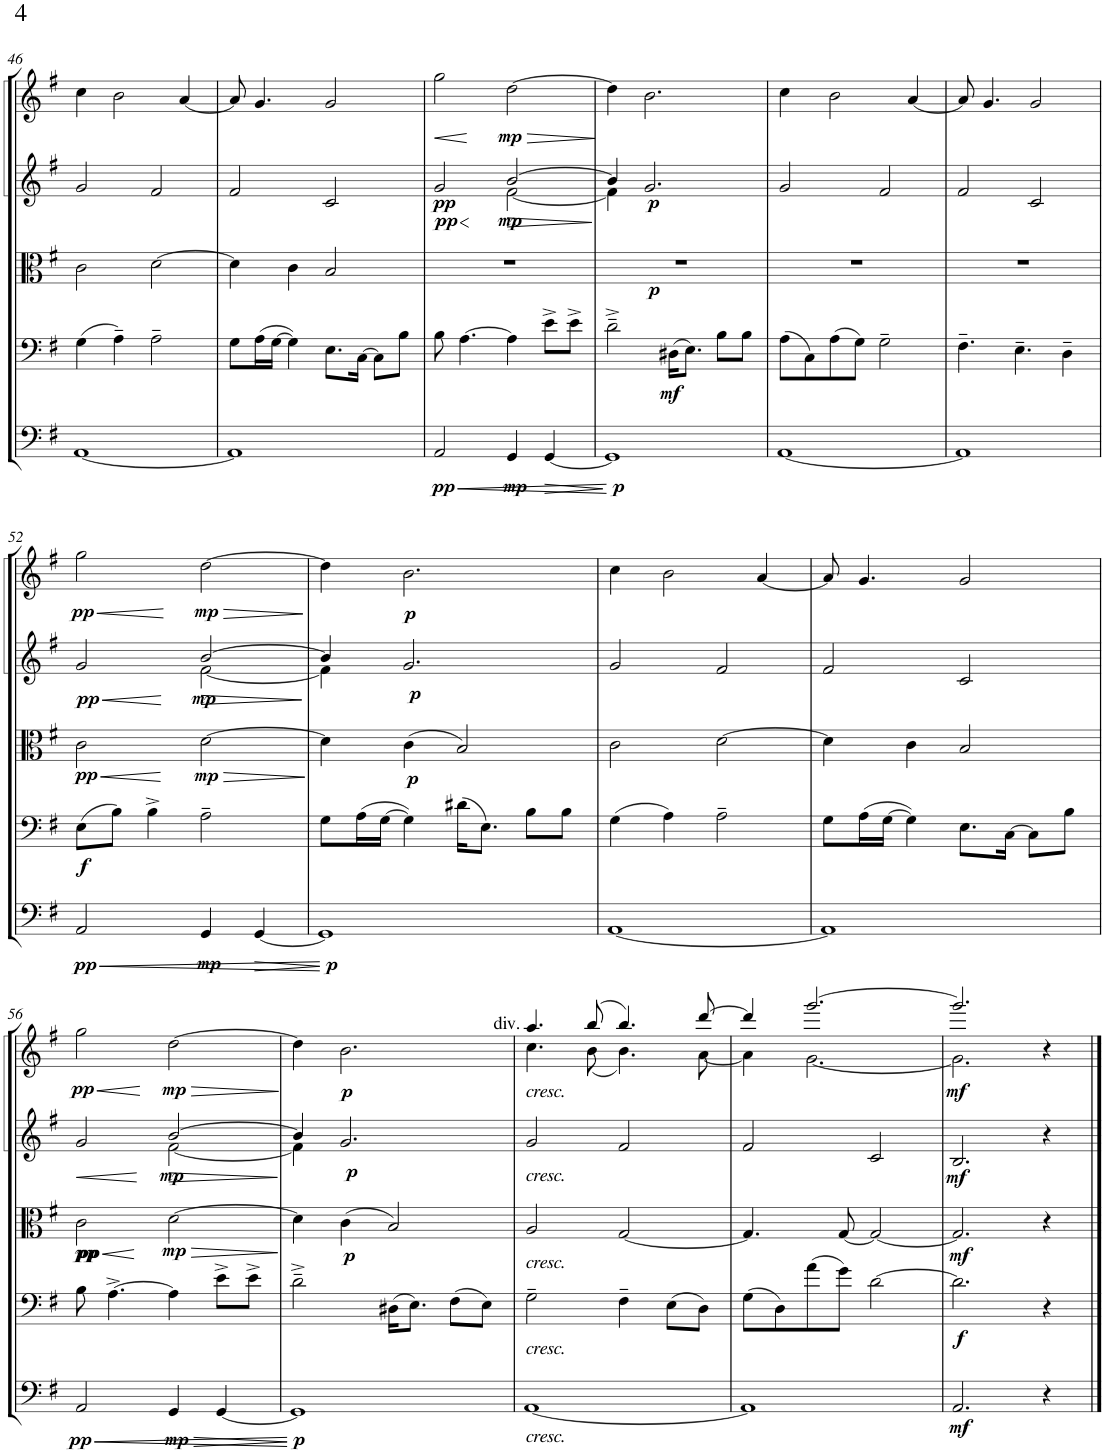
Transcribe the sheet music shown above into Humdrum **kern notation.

**kern	**dynam	**kern	**dynam	**kern	**dynam	**kern	**dynam	**kern	**dynam
*part5	*part5	*part4	*part4	*part3	*part3	*part2	*part2	*part1	*part1
*staff5	*staff5	*staff4	*staff4	*staff3	*staff3	*staff2	*staff2	*staff1	*staff1
*I"Bass	*	*I"Cello	*	*I"Viola	*	*I"Violin II	*	*I"Violin I	*
!!LO:PB:g=z
*clefF4	*	*clefF4	*	*clefC3	*	*clefG2	*	*clefG2	*
*Trd7c12	*	*	*	*	*	*	*	*	*
*k[f#]	*	*k[f#]	*	*k[f#]	*	*k[f#]	*	*k[f#]	*
*M4/4	*	*M4/4	*	*M4/4	*	*M4/4	*	*M4/4	*
=46	=46	=46	=46	=46	=46	=46	=46	=46	=46
[1AA	.	(4G\	.	2c\	.	2g/	.	4cc\	.
.	.	4A~\)	.	.	.	.	.	2b\	.
.	.	2A~\	.	[2d\	.	2f#/	.	.	.
.	.	.	.	.	.	.	.	[4a/	.
=47	=47	=47	=47	=47	=47	=47	=47	=47	=47
1AA]	.	8G\L	.	4d\]	.	2f#/	.	8a/]	.
.	.	(16A\L	.	.	.	.	.	4.g/	.
.	.	[16G\JJ	.	.	.	.	.	.	.
.	.	4G\])	.	4c\	.	.	.	.	.
.	.	8.E\L	.	2B/	.	2c/	.	2g/	.
.	.	[16C\Jk	.	.	.	.	.	.	.
.	.	8C\L]	.	.	.	.	.	.	.
.	.	8B\J	.	.	.	.	.	.	.
=48	=48	=48	=48	=48	=48	=48	=48	=48	=48
!	!LO:HP:b	!	!	!	!	!	!LO:HP:b	!	!LO:HP:b
*	*	*	*	*	*	*^	*	*	*
!	!LO:DY:n=1:b	!	!	!	!	!	!	!LO:DY:n=1:b	!	!
!	!	!	!	!	!	!	!	!LO:DY:n=2:b	!	!
2AA/	< pp	8B\	.	1r	.	2g/	2ryy	< pp pp	2gg\	<
.	.	[4.A\	.	.	.	.	.	.	.	.
!	!LO:DY:n=2:b	!	!	!	!	!	!	!LO:HP:b	!	!LO:HP:b
!	!	!	!	!	!	!	!	!LO:DY:n=3:b	!	!LO:DY:n=1:b
4GG/	mp	4A\]	.	.	.	[2b/	[2f#\	> mp	[2dd\	> mp
!	!LO:HP:b	!	!	!	!	!	!	!	!	!
[4GG/	>	8e^\L	.	.	.	.	.	.	.	.
.	.	8e^\J	.	.	.	.	.	.	.	.
*	*	*	*	*	*	*v	*v	*	*	*
.	[ ]	.	.	.	.	.	[ ]	.	[ ]
=49	=49	=49	=49	=49	=49	=49	=49	=49	=49
*	*	*	*	*	*	*^	*	*	*
!	!LO:DY:b	!	!	!	!LO:DY:b	!	!	!	!	!
1GG]	p	2d~^\	.	1r	p	4b/]	4f#\]	.	4dd\]	.
!	!	!	!	!	!	!	!	!LO:DY:b	!	!
.	.	.	.	.	.	2.g/	2.ryy	p	2.b\	.
!	!	!	!LO:DY:b	!	!	!	!	!	!	!
.	.	(16D#X\KL	mf	.	.	.	.	.	.	.
.	.	8.E\J)	.	.	.	.	.	.	.	.
.	.	8B\L	.	.	.	.	.	.	.	.
.	.	8B\J	.	.	.	.	.	.	.	.
*	*	*	*	*	*	*v	*v	*	*	*
=50	=50	=50	=50	=50	=50	=50	=50	=50	=50
[1AA	.	(8A\L	.	1r	.	2g/	.	4cc\	.
.	.	8C\)	.	.	.	.	.	.	.
.	.	(8A\	.	.	.	.	.	2b\	.
.	.	8G\J)	.	.	.	.	.	.	.
.	.	2G~\	.	.	.	2f#/	.	.	.
.	.	.	.	.	.	.	.	[4a/	.
=51	=51	=51	=51	=51	=51	=51	=51	=51	=51
1AA]	.	4.F#~\	.	1r	.	2f#/	.	8a/]	.
.	.	.	.	.	.	.	.	4.g/	.
.	.	4.E~\	.	.	.	.	.	.	.
.	.	.	.	.	.	2c/	.	2g/	.
.	.	4D~\	.	.	.	.	.	.	.
!!LO:LB:g=z
=52	=52	=52	=52	=52	=52	=52	=52	=52	=52
!	!LO:HP:b	!	!	!	!LO:HP:b	!	!LO:HP:b	!	!LO:HP:b
*	*	*	*	*	*	*^	*	*	*
!	!LO:DY:n=1:b	!	!LO:DY:b	!	!LO:DY:n=1:b	!	!	!LO:DY:n=1:b	!	!LO:DY:n=1:b
2AA/	< pp	(8E\L	f	2c\	< pp	2g/	2ryy	< pp	2gg\	< pp
.	.	8B\J)	.	.	.	.	.	.	.	.
.	.	4B^\	.	.	.	.	.	.	.	.
!	!LO:DY:n=2:b	!	!	!	!LO:HP:b	!	!	!LO:HP:b	!	!LO:HP:b
!	!	!	!	!	!LO:DY:n=2:b	!	!	!LO:DY:n=2:b	!	!LO:DY:n=2:b
4GG/	mp	2A~\	.	[2d\	> mp	[2b/	[2f#\	> mp	[2dd\	> mp
!	!LO:HP:b	!	!	!	!	!	!	!	!	!
[4GG/	>	.	.	.	.	.	.	.	.	.
*	*	*	*	*	*	*v	*v	*	*	*
.	[ ]	.	.	.	[ ]	.	[ ]	.	[ ]
=53	=53	=53	=53	=53	=53	=53	=53	=53	=53
*	*	*	*	*	*	*^	*	*	*
!	!LO:DY:b	!	!	!	!	!	!	!	!	!
1GG]	p	8G\L	.	4d\]	.	4b/]	4f#\]	.	4dd\]	.
.	.	(16A\L	.	.	.	.	.	.	.	.
.	.	[16G\JJ	.	.	.	.	.	.	.	.
!	!	!	!	!	!LO:DY:b	!	!	!LO:DY:b	!	!LO:DY:b
.	.	4G\])	.	(4c\	p	2.g/	2.ryy	p	2.b\	p
.	.	(16d#X\KL	.	2B/)	.	.	.	.	.	.
.	.	8.E\J)	.	.	.	.	.	.	.	.
.	.	8B\L	.	.	.	.	.	.	.	.
.	.	8B\J	.	.	.	.	.	.	.	.
*	*	*	*	*	*	*v	*v	*	*	*
=54	=54	=54	=54	=54	=54	=54	=54	=54	=54
[1AA	.	(4G\	.	2c\	.	2g/	.	4cc\	.
.	.	4A\)	.	.	.	.	.	2b\	.
.	.	2A~\	.	[2d\	.	2f#/	.	.	.
.	.	.	.	.	.	.	.	[4a/	.
=55	=55	=55	=55	=55	=55	=55	=55	=55	=55
1AA]	.	8G\L	.	4d\]	.	2f#/	.	8a/]	.
.	.	(16A\L	.	.	.	.	.	4.g/	.
.	.	[16G\JJ	.	.	.	.	.	.	.
.	.	4G\])	.	4c\	.	.	.	.	.
.	.	8.E\L	.	2B/	.	2c/	.	2g/	.
.	.	[16C\Jk	.	.	.	.	.	.	.
.	.	8C\L]	.	.	.	.	.	.	.
.	.	8B\J	.	.	.	.	.	.	.
!!LO:LB:g=z
=56	=56	=56	=56	=56	=56	=56	=56	=56	=56
!	!LO:HP:b	!	!	!	!LO:HP:b	!	!LO:HP:b	!	!LO:HP:b
*	*	*	*	*	*	*^	*	*	*
!	!LO:DY:n=1:b	!	!	!	!LO:DY:n=1:b	!	!	!	!	!
!	!	!	!	!	!LO:DY:n=2:b	!	!	!	!	!LO:DY:n=1:b
2AA/	< pp	8B\	.	2c\	< pp pp	2g/	2ryy	<	2gg\	< pp
.	.	[4.A^\	.	.	.	.	.	.	.	.
!	!LO:HP:b	!	!	!	!LO:HP:b	!	!	!LO:HP:b	!	!LO:HP:b
!	!LO:DY:n=2:b	!	!	!	!LO:DY:n=3:b	!	!	!LO:DY:n=1:b	!	!LO:DY:n=2:b
4GG/	> mp	4A\]	.	[2d\	> mp	[2b/	[2f#\	> mp	[2dd\	> mp
[4GG/	.	8e^\L	.	.	.	.	.	.	.	.
.	.	8e^\J	.	.	.	.	.	.	.	.
*	*	*	*	*	*	*v	*v	*	*	*
.	[ ]	.	.	.	[ ]	.	[ ]	.	[ ]
=57	=57	=57	=57	=57	=57	=57	=57	=57	=57
*	*	*	*	*	*	*^	*	*	*
!	!LO:DY:b	!	!	!	!	!	!	!	!	!
1GG]	p	2d~^\	.	4d\]	.	4b/]	4f#\]	.	4dd\]	.
!	!	!	!	!	!LO:DY:b	!	!	!LO:DY:b	!	!LO:DY:b
.	.	.	.	(4c\	p	2.g/	2.ryy	p	2.b\	p
.	.	(16D#X\KL	.	2B/)	.	.	.	.	.	.
.	.	8.E\J)	.	.	.	.	.	.	.	.
.	.	(8F#\L	.	.	.	.	.	.	.	.
.	.	8E\J)	.	.	.	.	.	.	.	.
*	*	*	*	*	*	*v	*v	*	*	*
=58	=58	=58	=58	=58	=58	=58	=58	=58	=58
*	*	*	*	*	*	*	*	*^	*
!	!	!	!	!	!	!	!	!LO:TX:a:t=div.	!	!
!	!	!	!	!	!	!	!	!LO:TX:b:i:t=cresc.	!	!
!	!	!	!	!	!	!LO:TX:b:i:t=cresc.	!	!	!	!
!	!	!	!	!LO:TX:b:i:t=cresc.	!	!	!	!	!	!
!	!	!LO:TX:b:i:t=cresc.	!	!	!	!	!	!	!	!
!LO:TX:b:i:t=cresc.	!	!	!	!	!	!	!	!	!	!
[1AA	.	2G~\	.	2A/	.	2g/	.	4.aa/	4.cc\	.
.	.	.	.	.	.	.	.	(8bb/	(8b\	.
.	.	4F#~\	.	[2G/	.	2f#/	.	4.bb/)	4.b\)	.
.	.	(8E\L	.	.	.	.	.	.	.	.
.	.	8D\J)	.	.	.	.	.	[8ddd/	[8a\	.
=59	=59	=59	=59	=59	=59	=59	=59	=59	=59	=59
1AA]	.	(8G\L	.	4.G/]	.	2f#/	.	4ddd/]	4a\]	.
.	.	8D\)	.	.	.	.	.	.	.	.
.	.	(8a\	.	.	.	.	.	[2.ggg/	[2.g\	.
.	.	8g\J)	.	[8G/	.	.	.	.	.	.
.	.	[2d\	.	2G/_	.	2c/	.	.	.	.
=60	=60	=60	=60	=60	=60	=60	=60	=60	=60	=60
!	!LO:DY:b	!	!LO:DY:b	!	!LO:DY:b	!	!LO:DY:b	!	!	!LO:DY:b
2.AA/	mf	2.d\]	f	2.G/]	mf	2.B/	mf	2.ggg/]	2.g\]	mf
4r	.	4r	.	4r	.	4r	.	4r	4ryy	.
*	*	*	*	*	*	*	*	*v	*v	*
==	==	==	==	==	==	==	==	==	==
*-	*-	*-	*-	*-	*-	*-	*-	*-	*-
